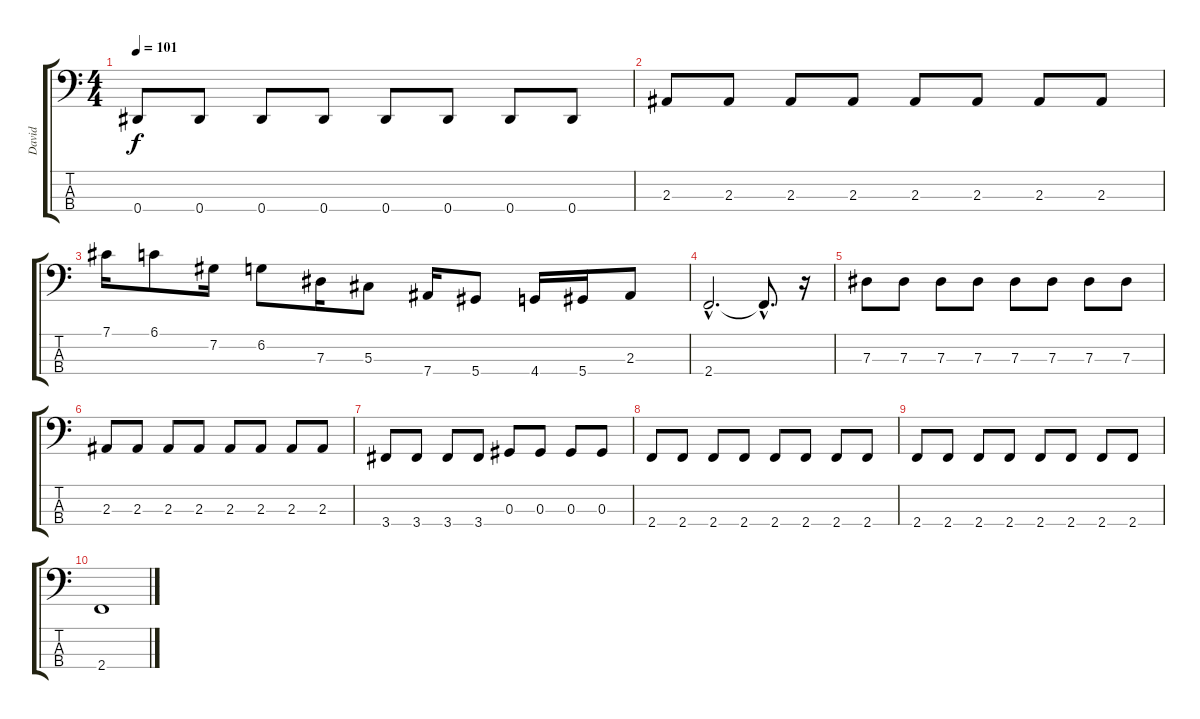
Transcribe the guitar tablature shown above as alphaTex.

\track ("David" "David") {instrument electricbassfinger}
\staff {score tabs}
\tuning (Gb2 Db2 Ab1 Eb1) {hide}
\ts (4 4)
\tempo 101
\clef f4
\ks c
0.4.8{dy f} 0.4.8 0.4.8 0.4.8 0.4.8 0.4.8 0.4.8 0.4.8 |
2.3.8 2.3.8 2.3.8 2.3.8 2.3.8 2.3.8 2.3.8 2.3.8 |
7.1.16 6.1.8 7.2.16 6.2.8 7.3.16 5.3.8 7.4.16 5.4.8 4.4.16 5.4.16 2.3.8 |
2.4{hac}.2{d} 2.4{hac t}.8{d} r.16 |
7.3.8 7.3.8 7.3.8 7.3.8 7.3.8 7.3.8 7.3.8 7.3.8 |
2.3.8 2.3.8 2.3.8 2.3.8 2.3.8 2.3.8 2.3.8 2.3.8 |
3.4.8 3.4.8 3.4.8 3.4.8 0.3.8 0.3.8 0.3.8 0.3.8 |
2.4.8 2.4.8 2.4.8 2.4.8 2.4.8 2.4.8 2.4.8 2.4.8 |
2.4.8 2.4.8 2.4.8 2.4.8 2.4.8 2.4.8 2.4.8 2.4.8 |
2.4.1
